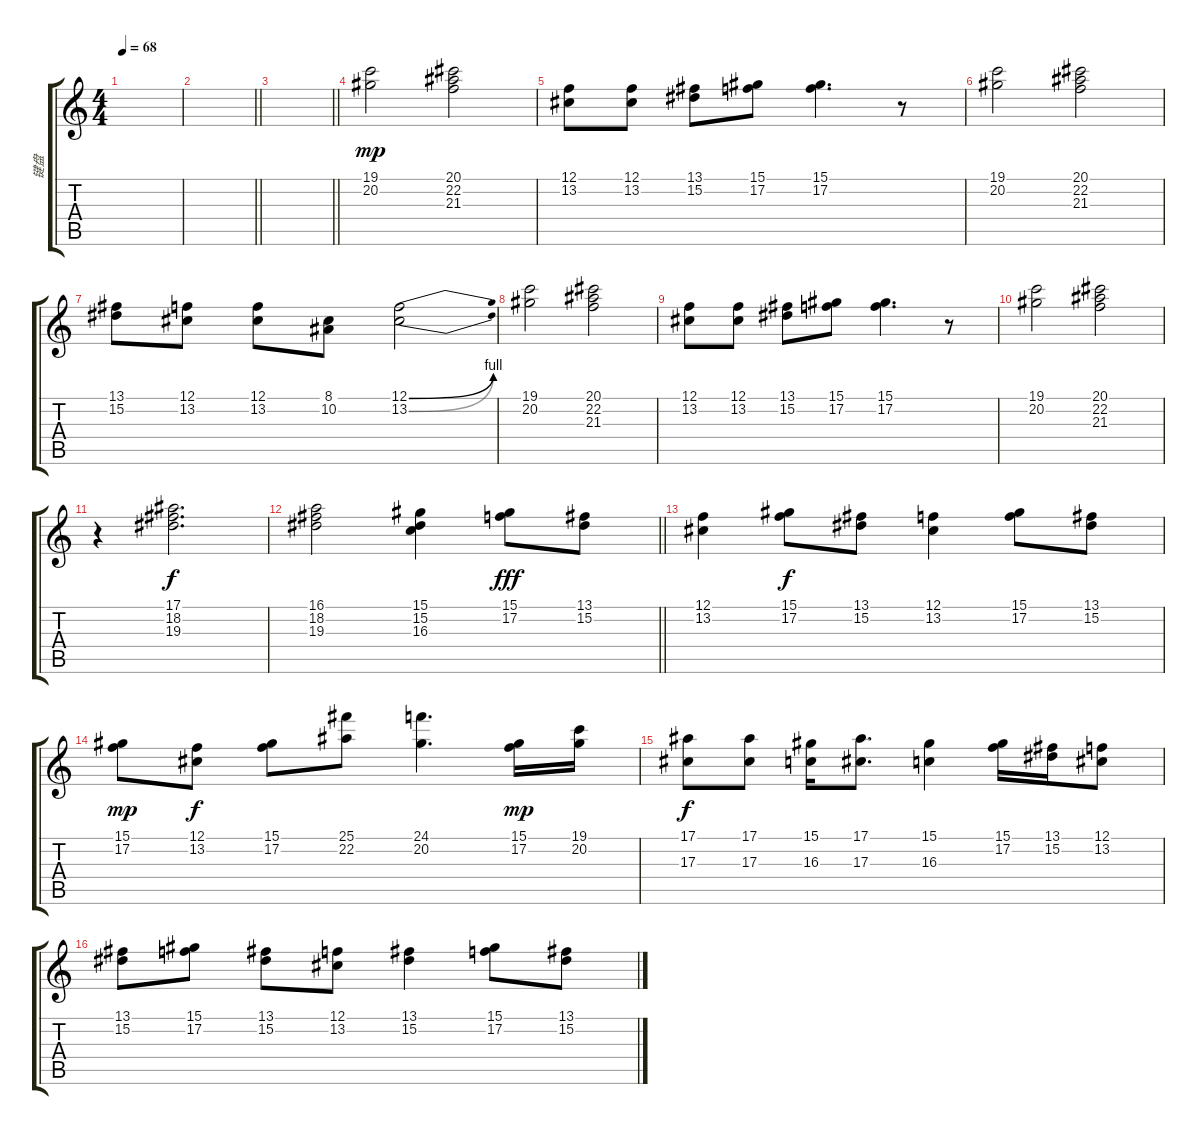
\track ("键盘" "键盘") {instrument ocarina}
\staff {score tabs}
\tuning (F4 C4 Ab3 Eb3 Bb2 F2) {hide}
\ts (4 4)
\tempo 68
\clef g2
\ks c
|
\barLineRight lightlight
|
\barLineRight lightlight
|
(19.1 20.2).2{dy mp volume 8 instrument stringensemble1} (20.1 22.2 21.3).2 |
(12.1 13.2).8 (12.1 13.2).8 (13.1 15.2).8 (15.1 17.2).8 (15.1 17.2).4{d} r.8 |
(19.1 20.2).2 (20.1 22.2 21.3).2 |
(13.1 15.2).8 (12.1 13.2).8 (12.1 13.2).8 (8.1 10.2).8 (12.1{be (bend 0 0 60 4)} 13.2{be (bend 0 0 60 4)}).2 |
(19.1 20.2).2 (20.1 22.2 21.3).2 |
(12.1 13.2).8 (12.1 13.2).8 (13.1 15.2).8 (15.1 17.2).8 (15.1 17.2).4{d} r.8 |
(19.1 20.2).2 (20.1 22.2 21.3).2 |
r.4 (17.1 18.2 19.3).2{d dy f} |
\barLineRight lightlight
(16.1 18.2 19.3).2 (15.1 15.2 16.3).4 (15.1 17.2).8{dy fff} (13.1 15.2).8 |
(12.1 13.2).4 (15.1 17.2).8{dy f} (13.1 15.2).8 (12.1 13.2).4 (15.1 17.2).8 (13.1 15.2).8 |
(15.1 17.2).8{dy mp} (12.1 13.2).8{dy f} (15.1 17.2).8 (25.1 22.2).8 (24.1 20.2).4{d} (15.1 17.2).16{dy mp} (19.1 20.2).16 |
(17.1 17.3).8{dy f} (17.1 17.3).8 (15.1 16.3).16 (17.1 17.3).8{d} (15.1 16.3).4 (15.1 17.2).16 (13.1 15.2).16 (12.1 13.2).8 |
(13.1 15.2).8 (15.1 17.2).8 (13.1 15.2).8 (12.1 13.2).8 (13.1 15.2).4 (15.1 17.2).8 (13.1 15.2).8
